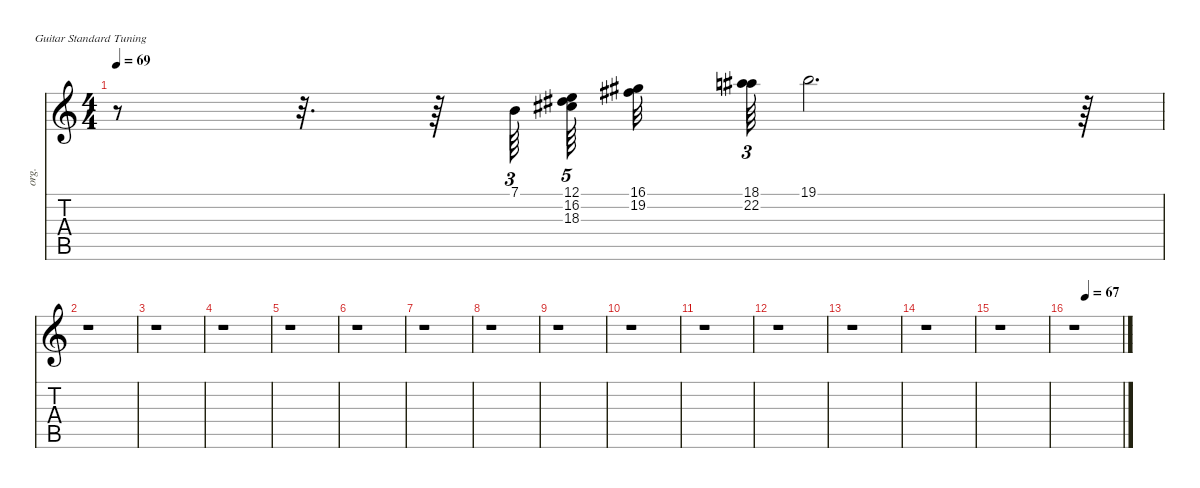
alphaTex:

\defaultSystemsLayout 4
\hideDynamics
\bracketExtendMode nobrackets
\otherSystemsTrackNameOrientation horizontal
\track ("Track 13" "org.") {instrument rockorgan}
\staff {score tabs}
\tuning (E4 B3 G3 D3 A2 E2)
\ts (4 4)
\tempo 69
\clef g2
\ks c
r.8{dy mf beam Down} r.32{d beam Down} r.64{beam Down} 7.1.64{tu (3 2) dy p beam Down} (12.1 16.2{acc #} 18.3{acc #}).64{tu (5 4) dy mp beam Down} (16.1{acc #} 19.2{acc #}).32{dy mf beam Down} (18.1{acc #} 22.2).64{tu (3 2) dy f beam Down} 19.1.2{d beam Down} r.64{beam Down} |
r.1{beam Down} |
r.1{beam Down} |
r.1{beam Down} |
r.1{beam Down} |
r.1{beam Down} |
r.1{beam Down} |
r.1{beam Down} |
r.1{beam Down} |
r.1{beam Down} |
r.1{beam Down} |
r.1{beam Down} |
r.1{beam Down} |
r.1{beam Down} |
r.1{beam Down} |
\tempo (67 0.25)
r.1{beam Down}
